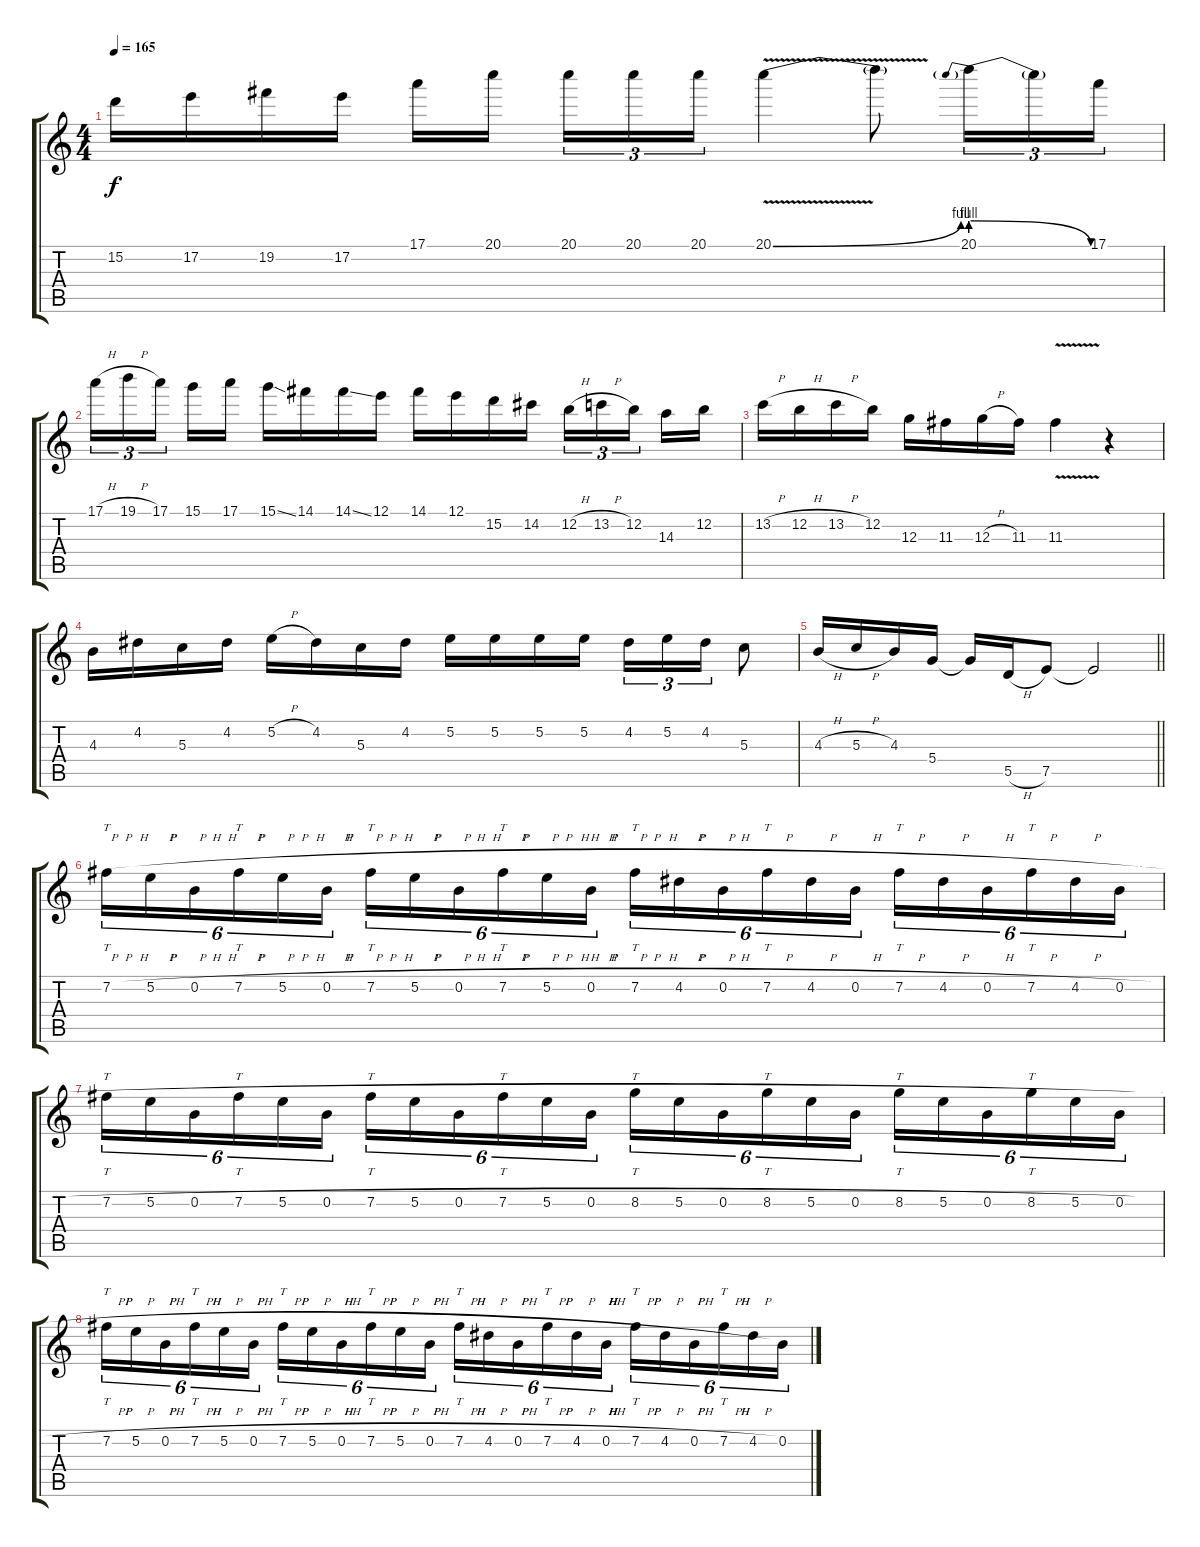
\track "" {instrument distortionguitar}
\staff {score tabs}
\tuning (E4 B3 G3 D3 A2 E2) {hide}
\ts (4 4)
\tempo 165
\clef g2
\ks c
15.2.16{dy f} 17.2.16 19.2.16 17.2.16 17.1.16 20.1.16 20.1.16{tu (3 2)} 20.1.16{tu (3 2)} 20.1.16{tu (3 2)} 20.1{be (bend 0 0 60 4) v}.4 20.1{t}.8 20.1{be (prebendrelease 0 4 60 0)}.16{tu (3 2)} 20.1{t}.16{tu (3 2)} 17.1.16{tu (3 2)} |
17.1{h}.16{tu (3 2)} 19.1{h}.16{tu (3 2)} 17.1.16{tu (3 2)} 15.1.16 17.1.16 15.1{ss}.16 14.1.16 14.1{ss}.16 12.1.16 14.1.16 12.1.16 15.2.16 14.2.16 12.2{h}.16{tu (3 2)} 13.2{h}.16{tu (3 2)} 12.2.16{tu (3 2)} 14.3.16 12.2.16 |
13.2{h}.16 12.2{h}.16 13.2{h}.16 12.2.16 12.3.16 11.3.16 12.3{h}.16 11.3.16 11.3{v}.4 r.4 |
4.3.16 4.2.16 5.3.16 4.2.16 5.2{h}.16 4.2.16 5.3.16 4.2.16 5.2.16 5.2.16 5.2.16 5.2.16 4.2.16{tu (3 2)} 5.2.16{tu (3 2)} 4.2.16{tu (3 2)} 5.3.8 |
\barLineRight lightlight
4.3{h}.16 5.3{h}.16 4.3.16 5.4.16 5.4{t}.16 5.5{h}.16 7.5.8 7.5{t}.2 |
7.2{h}.16{tt tu (6 4)} 5.2{h}.16{tu (6 4)} 0.2{h}.16{tu (6 4)} 7.2{h}.16{tt tu (6 4)} 5.2{h}.16{tu (6 4)} 0.2{h}.16{tu (6 4)} 7.2{h}.16{tt tu (6 4)} 5.2{h}.16{tu (6 4)} 0.2{h}.16{tu (6 4)} 7.2{h}.16{tt tu (6 4)} 5.2{h}.16{tu (6 4)} 0.2{h}.16{tu (6 4)} 7.2{h}.16{tt tu (6 4)} 4.2{h}.16{tu (6 4)} 0.2{h}.16{tu (6 4)} 7.2{h}.16{tt tu (6 4)} 4.2{h}.16{tu (6 4)} 0.2{h}.16{tu (6 4)} 7.2{h}.16{tt tu (6 4)} 4.2{h}.16{tu (6 4)} 0.2{h}.16{tu (6 4)} 7.2{h}.16{tt tu (6 4)} 4.2{h}.16{tu (6 4)} 0.2{h}.16{tu (6 4)} |
7.2{h}.16{tt tu (6 4)} 5.2{h}.16{tu (6 4)} 0.2{h}.16{tu (6 4)} 7.2{h}.16{tt tu (6 4)} 5.2{h}.16{tu (6 4)} 0.2{h}.16{tu (6 4)} 7.2{h}.16{tt tu (6 4)} 5.2{h}.16{tu (6 4)} 0.2{h}.16{tu (6 4)} 7.2{h}.16{tt tu (6 4)} 5.2{h}.16{tu (6 4)} 0.2{h}.16{tu (6 4)} 8.2{h}.16{tt tu (6 4)} 5.2{h}.16{tu (6 4)} 0.2{h}.16{tu (6 4)} 8.2{h}.16{tt tu (6 4)} 5.2{h}.16{tu (6 4)} 0.2{h}.16{tu (6 4)} 8.2{h}.16{tt tu (6 4)} 5.2{h}.16{tu (6 4)} 0.2{h}.16{tu (6 4)} 8.2{h}.16{tt tu (6 4)} 5.2{h}.16{tu (6 4)} 0.2{h}.16{tu (6 4)} |
7.2{h}.16{tt tu (6 4)} 5.2{h}.16{tu (6 4)} 0.2{h}.16{tu (6 4)} 7.2{h}.16{tt tu (6 4)} 5.2{h}.16{tu (6 4)} 0.2{h}.16{tu (6 4)} 7.2{h}.16{tt tu (6 4)} 5.2{h}.16{tu (6 4)} 0.2{h}.16{tu (6 4)} 7.2{h}.16{tt tu (6 4)} 5.2{h}.16{tu (6 4)} 0.2{h}.16{tu (6 4)} 7.2{h}.16{tt tu (6 4)} 4.2{h}.16{tu (6 4)} 0.2{h}.16{tu (6 4)} 7.2{h}.16{tt tu (6 4)} 4.2{h}.16{tu (6 4)} 0.2{h}.16{tu (6 4)} 7.2{h}.16{tt tu (6 4)} 4.2{h}.16{tu (6 4)} 0.2{h}.16{tu (6 4)} 7.2{h}.16{tt tu (6 4)} 4.2{h}.16{tu (6 4)} 0.2{h}.16{tu (6 4)}
